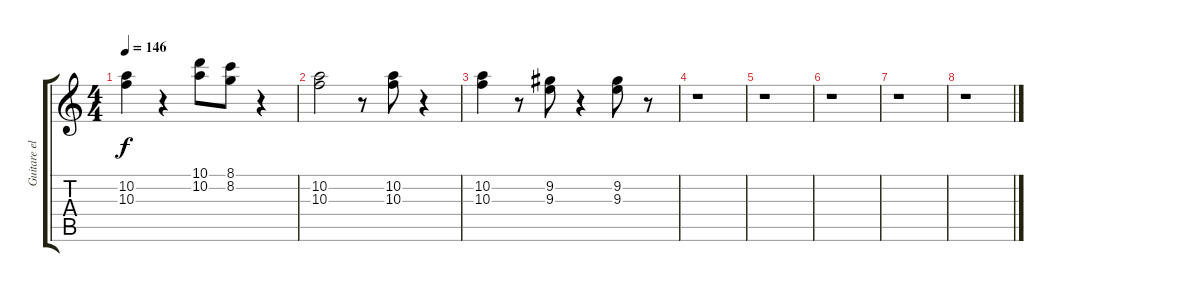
\track ("Guitare electrique" "Guitare el") {instrument electricguitarmuted}
\staff {score tabs}
\tuning (E4 B3 G3 D3 A2 E2) {hide}
\ts (4 4)
\tempo 146
\clef g2
\ks c
(10.2 10.3).4{dy f} r.4 (10.1 10.2).8 (8.1 8.2).8 r.4 |
(10.2 10.3).2 r.8 (10.2 10.3).8 r.4 |
(10.2 10.3).4 r.8 (9.2 9.3).8 r.4 (9.2 9.3).8 r.8 |
r.1 |
r.1 |
r.1 |
r.1 |
r.1
